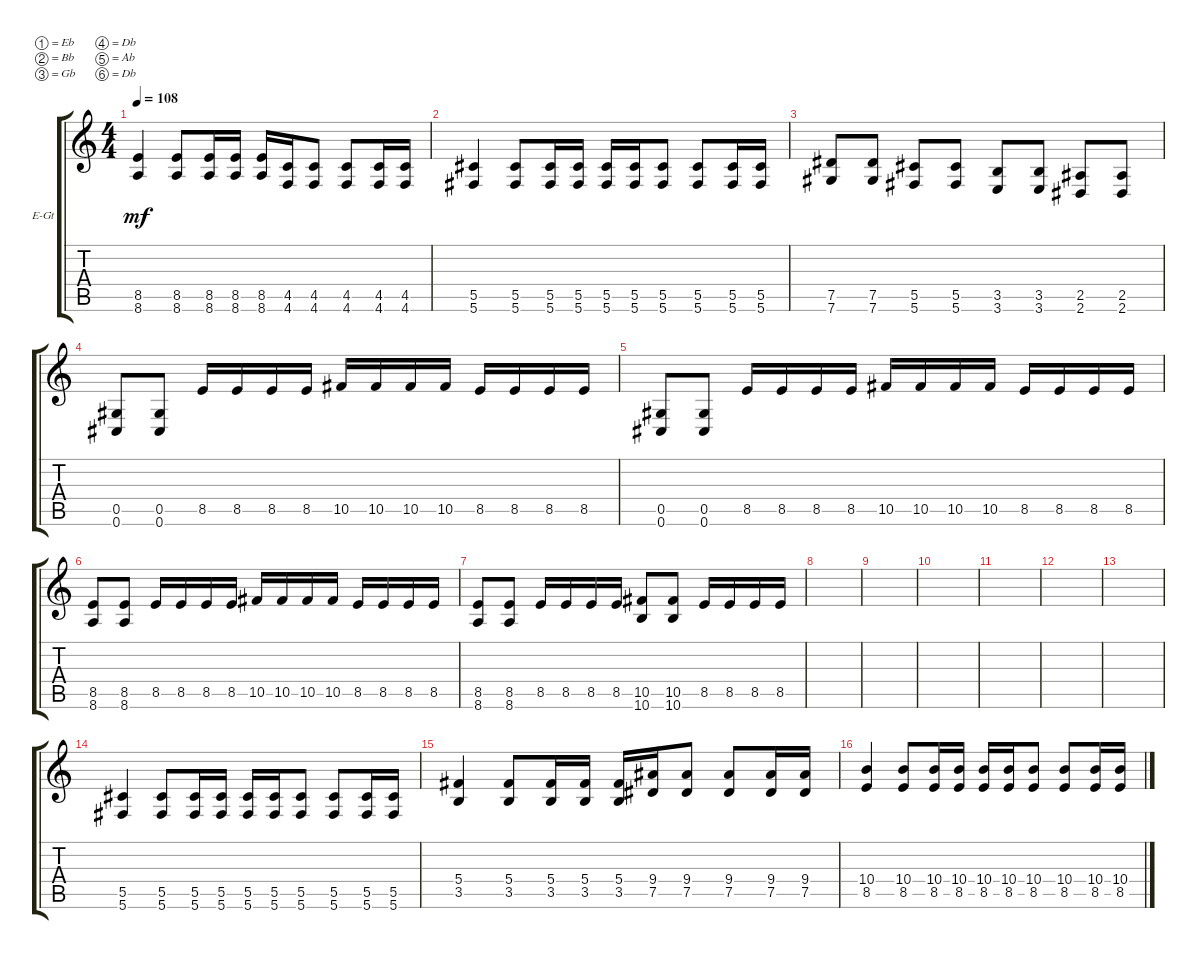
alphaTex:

\defaultSystemsLayout 4
\bracketExtendMode groupsimilarinstruments
\firstSystemTrackNameOrientation horizontal
\otherSystemsTrackNameOrientation horizontal
\track ("Electric Guitar" "E-Gt") {instrument distortionguitar}
\staff {score tabs}
\tuning (Eb4 Bb3 Gb3 Db3 Ab2 Db2)
\ts (4 4)
\tempo 108
\clef g2
\ks c
(8.6 8.5).4{dy mf} (8.6 8.5).8 (8.6 8.5).16 (8.6 8.5).16 (8.6 8.5).16 (4.6 4.5).16 (4.6 4.5).8 (4.6 4.5).8 (4.6 4.5).16 (4.6 4.5).16 |
(5.6 5.5).4 (5.6 5.5).8 (5.6 5.5).16 (5.6 5.5).16 (5.6 5.5).16 (5.6 5.5).16 (5.6 5.5).8 (5.6 5.5).8 (5.6 5.5).16 (5.5 5.6).16 |
(7.6 7.5).8 (7.6 7.5).8 (5.6 5.5).8 (5.6 5.5).8 (3.6 3.5).8 (3.6 3.5).8 (2.6 2.5).8 (2.6 2.5).8 |
(0.6 0.5).8 (0.6 0.5).8 8.5.16 8.5.16 8.5.16 8.5.16 10.5.16 10.5.16 10.5.16 10.5.16 8.5.16 8.5.16 8.5.16 8.5.16 |
(0.6 0.5).8 (0.6 0.5).8 8.5.16 8.5.16 8.5.16 8.5.16 10.5.16 10.5.16 10.5.16 10.5.16 8.5.16 8.5.16 8.5.16 8.5.16 |
(8.6 8.5).8 (8.6 8.5).8 8.5.16 8.5.16 8.5.16 8.5.16 10.5.16 10.5.16 10.5.16 10.5.16 8.5.16 8.5.16 8.5.16 8.5.16 |
(8.6 8.5).8 (8.6 8.5).8 8.5.16 8.5.16 8.5.16 8.5.16 (10.5 10.6).8 (10.5 10.6).8 8.5.16 8.5.16 8.5.16 8.5.16 |
|
|
|
|
|
|
(5.6 5.5).4 (5.6 5.5).8 (5.6 5.5).16 (5.6 5.5).16 (5.6 5.5).16 (5.6 5.5).16 (5.6 5.5).8 (5.6 5.5).8 (5.6 5.5).16 (5.5 5.6).16 |
(3.5 5.4).4 (3.5 5.4).8 (3.5 5.4).16 (3.5 5.4).16 (3.5 5.4).16 (7.5 9.4).16 (7.5 9.4).8 (7.5 9.4).8 (7.5 9.4).16 (7.5 9.4).16 |
(8.5 10.4).4 (8.5 10.4).8 (8.5 10.4).16 (8.5 10.4).16 (8.5 10.4).16 (8.5 10.4).16 (8.5 10.4).8 (8.5 10.4).8 (8.5 10.4).16 (8.5 10.4).16
